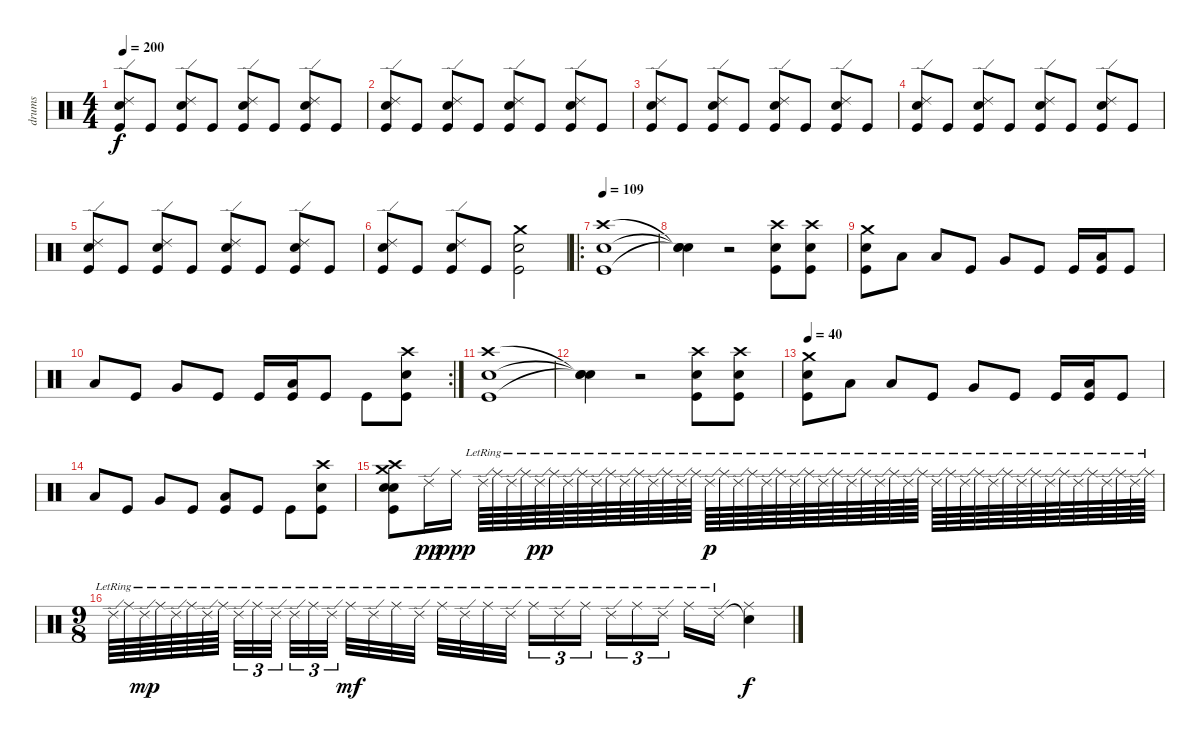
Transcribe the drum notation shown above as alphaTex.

\track ("drums" "drums") {instrument percussion}
\staff {score}
\articulation defaults
\ts (4 4)
\tempo 200
\clef neutral
\ks c
("Ride (edge) 2" "Snare (hit) 2" "Kick (hit)").8{dy f} "Kick (hit)".8 ("Ride (edge) 2" "Snare (hit) 2" "Kick (hit)").8 "Kick (hit)".8 ("Ride (edge) 2" "Snare (hit) 2" "Kick (hit)").8 "Kick (hit)".8 ("Ride (edge) 2" "Snare (hit) 2" "Kick (hit)").8 "Kick (hit)".8 |
("Ride (edge) 2" "Snare (hit) 2" "Kick (hit)").8 "Kick (hit)".8 ("Ride (edge) 2" "Snare (hit) 2" "Kick (hit)").8 "Kick (hit)".8 ("Ride (edge) 2" "Snare (hit) 2" "Kick (hit)").8 "Kick (hit)".8 ("Ride (edge) 2" "Snare (hit) 2" "Kick (hit)").8 "Kick (hit)".8 |
("Ride (edge) 2" "Snare (hit) 2" "Kick (hit)").8 "Kick (hit)".8 ("Ride (edge) 2" "Snare (hit) 2" "Kick (hit)").8 "Kick (hit)".8 ("Ride (edge) 2" "Snare (hit) 2" "Kick (hit)").8 "Kick (hit)".8 ("Ride (edge) 2" "Snare (hit) 2" "Kick (hit)").8 "Kick (hit)".8 |
("Ride (edge) 2" "Snare (hit) 2" "Kick (hit)").8 "Kick (hit)".8 ("Ride (edge) 2" "Snare (hit) 2" "Kick (hit)").8 "Kick (hit)".8 ("Ride (edge) 2" "Snare (hit) 2" "Kick (hit)").8 "Kick (hit)".8 ("Ride (edge) 2" "Snare (hit) 2" "Kick (hit)").8 "Kick (hit)".8 |
("Ride (edge) 2" "Snare (hit) 2" "Kick (hit)").8 "Kick (hit)".8 ("Ride (edge) 2" "Snare (hit) 2" "Kick (hit)").8 "Kick (hit)".8 ("Ride (edge) 2" "Snare (hit) 2" "Kick (hit)").8 "Kick (hit)".8 ("Ride (edge) 2" "Snare (hit) 2" "Kick (hit)").8 "Kick (hit)".8 |
("Ride (edge) 2" "Snare (hit) 2" "Kick (hit)").8 "Kick (hit)".8 ("Ride (edge) 2" "Snare (hit) 2" "Kick (hit)").8 "Kick (hit)".8 ("Crash medium (hit)" "Snare (hit) 2" "Kick (hit)").2 |
\ro
\tempo 109
("Crash high (hit)" "Kick (hit)" "Snare (hit) 2").1 |
("Snare (hit)"{t} "Snare (hit)"{t} "Snare (hit)"{t}).4 r.2 ("Crash high (hit)" "Kick (hit)" "Snare (hit) 2").8 ("Crash high (hit)" "Kick (hit)" "Snare (hit) 2").8 |
("Crash medium (hit)" "Kick (hit)" "Snare (hit) 2").8 "Low Floor Tom (hit)".8 "Low Tom (hit)".8 "Kick (hit)".8 "Very Low Tom (hit)".8 "Kick (hit)".8 "Kick (hit)".16 ("Kick (hit)" "Low Floor Tom (hit)").16 "Kick (hit)".8 |
\rc 2 "Low Floor Tom (hit)".8 "Kick (hit)".8 "Very Low Tom (hit)".8 "Kick (hit)".8 "Kick (hit)".16
("Kick (hit)" "Low Floor Tom (hit)").16 "Kick (hit)".8 "Kick (hit)".8 ("Crash high (hit)" "Kick (hit)" "Snare (hit) 2").8 |
("Crash high (hit)" "Kick (hit)" "Snare (hit) 2").1 |
("Snare (hit)"{t} "Snare (hit)"{t} "Snare (hit)"{t}).4 r.2 ("Crash high (hit)" "Kick (hit)" "Snare (hit) 2").8 ("Crash high (hit)" "Kick (hit)" "Snare (hit) 2").8 |
\tempo 40
("Crash medium (hit)" "Kick (hit)" "Snare (hit) 2").8 "Low Floor Tom (hit)".8 "Low Tom (hit)".8 "Kick (hit)".8 "Very Low Tom (hit)".8 "Kick (hit)".8 "Kick (hit)".16 ("Kick (hit)" "Low Floor Tom (hit)").16 "Kick (hit)".8 |
"Low Floor Tom (hit)".8 "Kick (hit)".8 "Very Low Tom (hit)".8 "Kick (hit)".8 ("Kick (hit)" "Low Floor Tom (hit)").8 "Kick (hit)".8 "Kick (hit)".8 ("Crash high (hit)" "Kick (hit)" "Snare (hit) 2").8 |
("Crash high (hit)" "Crash medium (hit)" "Kick (hit)" "Snare (hit) 2" "Electric Snare (hit)").8 "Ride (edge) 2".16{dy pp} "Ride (middle)".16{dy ppp} "Ride (edge) 2"{lr}.64 "Ride (middle)"{lr}.64 "Ride (edge) 2"{lr}.64 "Ride (middle)"{lr}.64 "Ride (edge) 2"{lr}.64{dy pp} "Ride (middle)"{lr}.64 "Ride (edge) 2"{lr}.64 "Ride (middle)"{lr}.64 "Ride (edge) 2"{lr}.64 "Ride (middle)"{lr}.64 "Ride (edge) 2"{lr}.64 "Ride (middle)"{lr}.64 "Ride (edge) 2"{lr}.64 "Ride (middle)"{lr}.64 "Ride (edge) 2"{lr}.64 "Ride (middle)"{lr}.64 "Ride (edge) 2"{lr}.64{dy p} "Ride (middle)"{lr}.64 "Ride (edge) 2"{lr}.64 "Ride (middle)"{lr}.64 "Ride (edge) 2"{lr}.64 "Ride (middle)"{lr}.64 "Ride (edge) 2"{lr}.64 "Ride (middle)"{lr}.64 "Ride (edge) 2"{lr}.64 "Ride (middle)"{lr}.64 "Ride (edge) 2"{lr}.64 "Ride (middle)"{lr}.64 "Ride (edge) 2"{lr}.64 "Ride (middle)"{lr}.64 "Ride (edge) 2"{lr}.64 "Ride (middle)"{lr}.64 "Ride (edge) 2"{lr}.64 "Ride (middle)"{lr}.64 "Ride (edge) 2"{lr}.64 "Ride (middle)"{lr}.64 "Ride (edge) 2"{lr}.64 "Ride (middle)"{lr}.64 "Ride (edge) 2"{lr}.64 "Ride (middle)"{lr}.64 "Ride (edge) 2"{lr}.64 "Ride (middle)"{lr}.64 "Ride (edge) 2"{lr}.64 "Ride (middle)"{lr}.64 "Ride (edge) 2"{lr}.64 "Ride (middle)"{lr}.64 "Ride (edge) 2"{lr}.64 "Ride (middle)"{lr}.64 |
\ts (9 8)
"Ride (edge) 2"{lr}.64 "Ride (middle)"{lr}.64 "Ride (edge) 2"{lr}.64{dy mp} "Ride (middle)"{lr}.64 "Ride (edge) 2"{lr}.64 "Ride (middle)"{lr}.64 "Ride (edge) 2"{lr}.64 "Ride (middle)"{lr}.64 "Ride (edge) 2"{lr}.32{tu (3 2)} "Ride (middle)"{lr}.32{tu (3 2)} "Ride (edge) 2"{lr}.32{tu (3 2)} "Ride (edge) 2"{lr}.32{tu (3 2)} "Ride (middle)"{lr}.32{tu (3 2)} "Ride (edge) 2"{lr}.32{tu (3 2)} "Ride (middle)"{lr}.32{dy mf} "Ride (edge) 2"{lr}.32 "Ride (middle)"{lr}.32 "Ride (edge) 2"{lr}.32 "Ride (middle)"{lr}.32 "Ride (edge) 2"{lr}.32 "Ride (middle)"{lr}.32 "Ride (edge) 2"{lr}.32 "Ride (middle)"{lr}.16{tu (3 2)} "Ride (edge) 2"{lr}.16{tu (3 2)} "Ride (middle)"{lr}.16{tu (3 2)} "Ride (edge) 2"{lr}.16{tu (3 2)} "Ride (middle)"{lr}.16{tu (3 2)} "Ride (edge) 2"{lr}.16{tu (3 2)} "Ride (middle)"{lr}.16 "Ride (edge) 2"{lr}.16 ("Snare (hit)"{t} "Ride (middle)").4{dy f}
